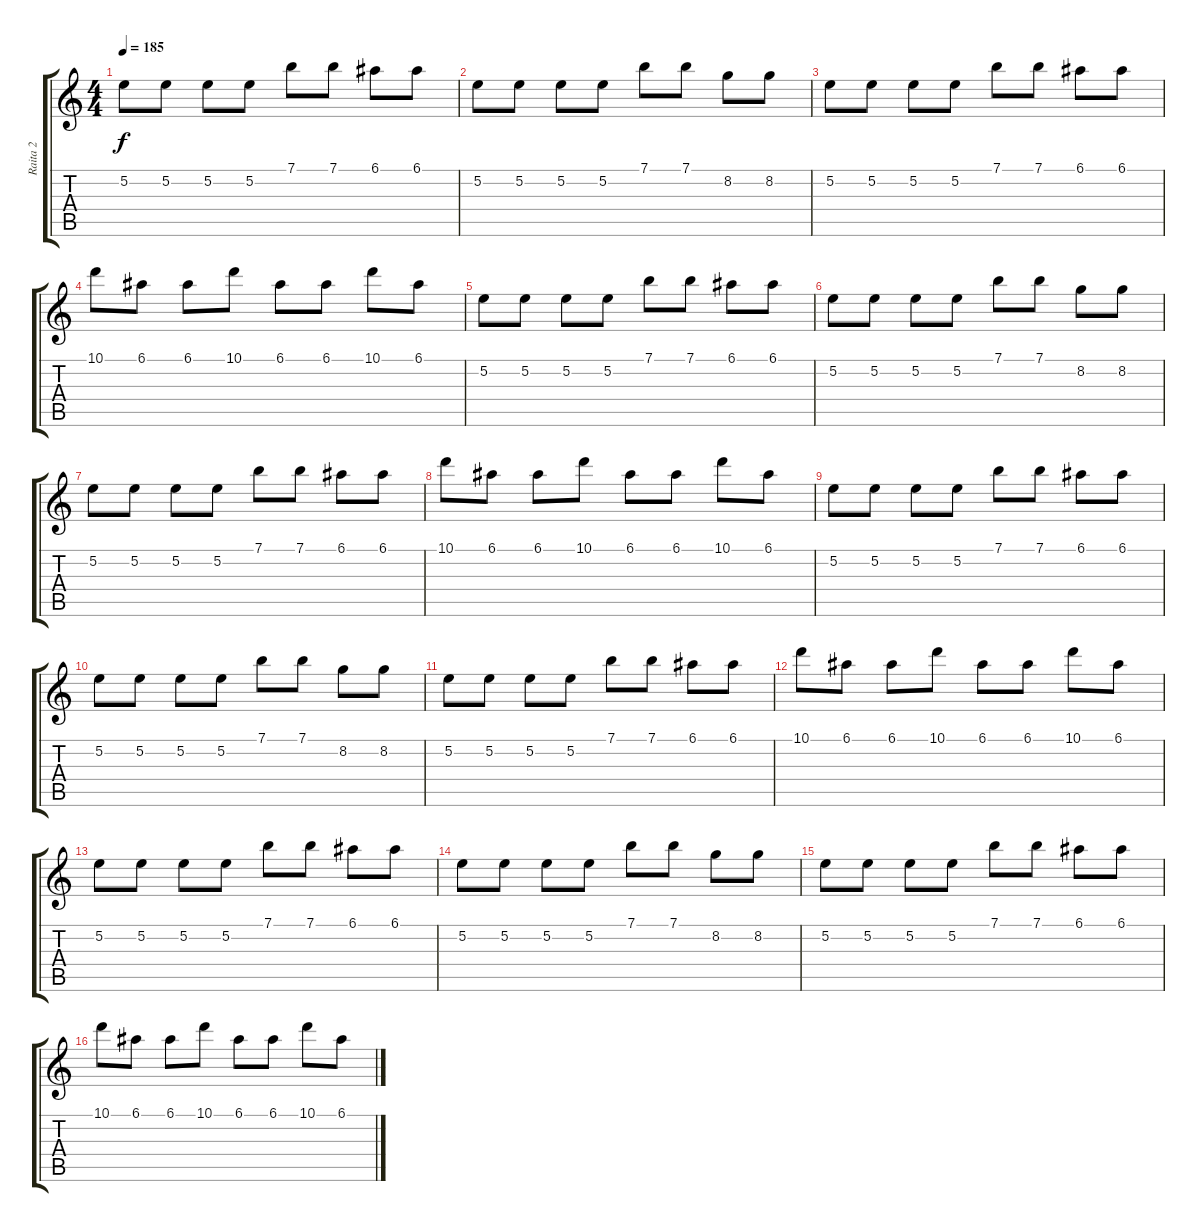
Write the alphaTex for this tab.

\track ("Raita 2" "Raita 2") {instrument distortionguitar}
\staff {score tabs}
\tuning (E4 B3 G3 D3 A2 E2) {hide}
\ts (4 4)
\tempo 185
\clef g2
\ks c
5.2.8{dy f instrument distortionguitar} 5.2.8 5.2.8 5.2.8 7.1.8 7.1.8 6.1.8 6.1.8 |
5.2.8 5.2.8 5.2.8 5.2.8 7.1.8 7.1.8 8.2.8 8.2.8 |
5.2.8 5.2.8 5.2.8 5.2.8 7.1.8 7.1.8 6.1.8 6.1.8 |
10.1.8 6.1.8 6.1.8 10.1.8 6.1.8 6.1.8 10.1.8 6.1.8 |
5.2.8 5.2.8 5.2.8 5.2.8 7.1.8 7.1.8 6.1.8 6.1.8 |
5.2.8 5.2.8 5.2.8 5.2.8 7.1.8 7.1.8 8.2.8 8.2.8 |
5.2.8 5.2.8 5.2.8 5.2.8 7.1.8 7.1.8 6.1.8 6.1.8 |
10.1.8 6.1.8 6.1.8 10.1.8 6.1.8 6.1.8 10.1.8 6.1.8 |
5.2.8 5.2.8 5.2.8 5.2.8 7.1.8 7.1.8 6.1.8 6.1.8 |
5.2.8 5.2.8 5.2.8 5.2.8 7.1.8 7.1.8 8.2.8 8.2.8 |
5.2.8 5.2.8 5.2.8 5.2.8 7.1.8 7.1.8 6.1.8 6.1.8 |
10.1.8 6.1.8 6.1.8 10.1.8 6.1.8 6.1.8 10.1.8 6.1.8 |
5.2.8 5.2.8 5.2.8 5.2.8 7.1.8 7.1.8 6.1.8 6.1.8 |
5.2.8 5.2.8 5.2.8 5.2.8 7.1.8 7.1.8 8.2.8 8.2.8 |
5.2.8 5.2.8 5.2.8 5.2.8 7.1.8 7.1.8 6.1.8 6.1.8 |
10.1.8 6.1.8 6.1.8 10.1.8 6.1.8 6.1.8 10.1.8 6.1.8
